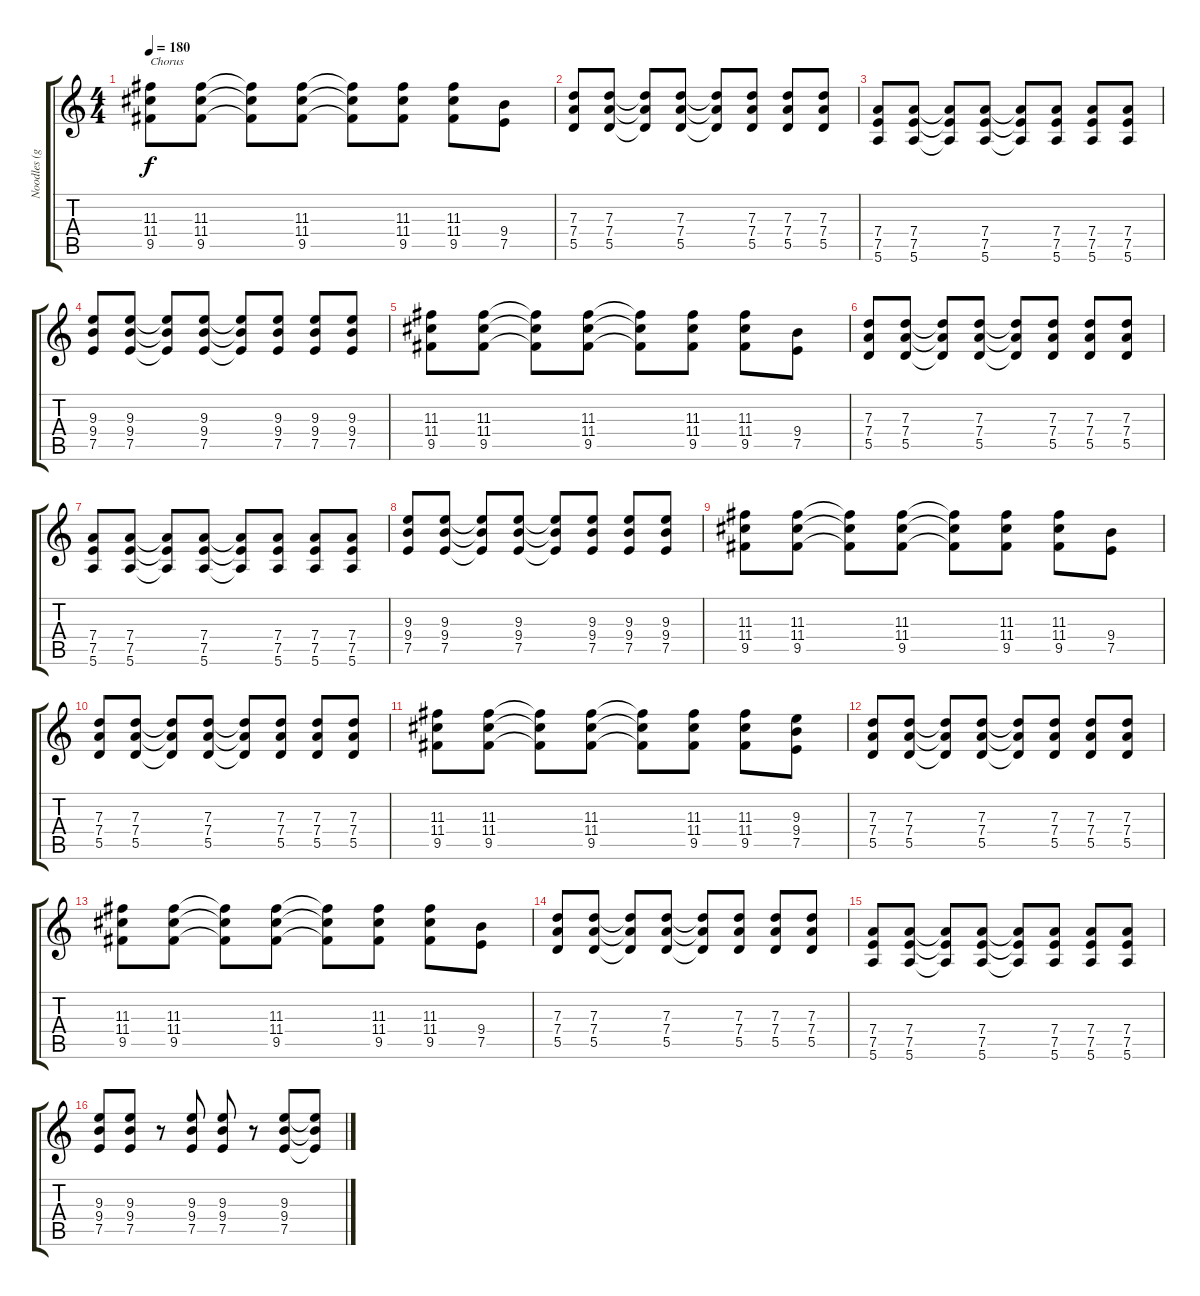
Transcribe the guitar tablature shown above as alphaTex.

\track ("Noodles (guitar)" "Noodles (g") {instrument distortionguitar}
\staff {score tabs}
\tuning (E4 B3 G3 D3 A2 E2) {hide}
\ts (4 4)
\tempo 180
\clef g2
\ks c
(11.3 11.4 9.5).8{txt "Chorus" dy f} (11.3 11.4 9.5).8 (11.3{t} 11.4{t} 9.5{t}).8 (11.3 11.4 9.5).8 (11.3{t} 11.4{t} 9.5{t}).8 (11.3 11.4 9.5).8 (11.3 11.4 9.5).8 (9.4 7.5).8 |
(7.3 7.4 5.5).8 (7.3 7.4 5.5).8 (7.3{t} 7.4{t} 5.5{t}).8 (7.3 7.4 5.5).8 (7.3{t} 7.4{t} 5.5{t}).8 (7.3 7.4 5.5).8 (7.3 7.4 5.5).8 (7.3 7.4 5.5).8 |
(7.4 7.5 5.6).8 (7.4 7.5 5.6).8 (7.4{t} 7.5{t} 5.6{t}).8 (7.4 7.5 5.6).8 (7.4{t} 7.5{t} 5.6{t}).8 (7.4 7.5 5.6).8 (7.4 7.5 5.6).8 (7.4 7.5 5.6).8 |
(9.3 9.4 7.5).8 (9.3 9.4 7.5).8 (9.3{t} 9.4{t} 7.5{t}).8 (9.3 9.4 7.5).8 (9.3{t} 9.4{t} 7.5{t}).8 (9.3 9.4 7.5).8 (9.3 9.4 7.5).8 (9.3 9.4 7.5).8 |
(11.3 11.4 9.5).8 (11.3 11.4 9.5).8 (11.3{t} 11.4{t} 9.5{t}).8 (11.3 11.4 9.5).8 (11.3{t} 11.4{t} 9.5{t}).8 (11.3 11.4 9.5).8 (11.3 11.4 9.5).8 (9.4 7.5).8 |
(7.3 7.4 5.5).8 (7.3 7.4 5.5).8 (7.3{t} 7.4{t} 5.5{t}).8 (7.3 7.4 5.5).8 (7.3{t} 7.4{t} 5.5{t}).8 (7.3 7.4 5.5).8 (7.3 7.4 5.5).8 (7.3 7.4 5.5).8 |
(7.4 7.5 5.6).8 (7.4 7.5 5.6).8 (7.4{t} 7.5{t} 5.6{t}).8 (7.4 7.5 5.6).8 (7.4{t} 7.5{t} 5.6{t}).8 (7.4 7.5 5.6).8 (7.4 7.5 5.6).8 (7.4 7.5 5.6).8 |
(9.3 9.4 7.5).8 (9.3 9.4 7.5).8 (9.3{t} 9.4{t} 7.5{t}).8 (9.3 9.4 7.5).8 (9.3{t} 9.4{t} 7.5{t}).8 (9.3 9.4 7.5).8 (9.3 9.4 7.5).8 (9.3 9.4 7.5).8 |
(11.3 11.4 9.5).8 (11.3 11.4 9.5).8 (11.3{t} 11.4{t} 9.5{t}).8 (11.3 11.4 9.5).8 (11.3{t} 11.4{t} 9.5{t}).8 (11.3 11.4 9.5).8 (11.3 11.4 9.5).8 (9.4 7.5).8 |
(7.3 7.4 5.5).8 (7.3 7.4 5.5).8 (7.3{t} 7.4{t} 5.5{t}).8 (7.3 7.4 5.5).8 (7.3{t} 7.4{t} 5.5{t}).8 (7.3 7.4 5.5).8 (7.3 7.4 5.5).8 (7.3 7.4 5.5).8 |
(11.3 11.4 9.5).8 (11.3 11.4 9.5).8 (11.3{t} 11.4{t} 9.5{t}).8 (11.3 11.4 9.5).8 (11.3{t} 11.4{t} 9.5{t}).8 (11.3 11.4 9.5).8 (11.3 11.4 9.5).8 (9.3 9.4 7.5).8 |
(7.3 7.4 5.5).8 (7.3 7.4 5.5).8 (7.3{t} 7.4{t} 5.5{t}).8 (7.3 7.4 5.5).8 (7.3{t} 7.4{t} 5.5{t}).8 (7.3 7.4 5.5).8 (7.3 7.4 5.5).8 (7.3 7.4 5.5).8 |
(11.3 11.4 9.5).8 (11.3 11.4 9.5).8 (11.3{t} 11.4{t} 9.5{t}).8 (11.3 11.4 9.5).8 (11.3{t} 11.4{t} 9.5{t}).8 (11.3 11.4 9.5).8 (11.3 11.4 9.5).8 (9.4 7.5).8 |
(7.3 7.4 5.5).8 (7.3 7.4 5.5).8 (7.3{t} 7.4{t} 5.5{t}).8 (7.3 7.4 5.5).8 (7.3{t} 7.4{t} 5.5{t}).8 (7.3 7.4 5.5).8 (7.3 7.4 5.5).8 (7.3 7.4 5.5).8 |
(7.4 7.5 5.6).8 (7.4 7.5 5.6).8 (7.4{t} 7.5{t} 5.6{t}).8 (7.4 7.5 5.6).8 (7.4{t} 7.5{t} 5.6{t}).8 (7.4 7.5 5.6).8 (7.4 7.5 5.6).8 (7.4 7.5 5.6).8 |
(9.3 9.4 7.5).8 (9.3 9.4 7.5).8 r.8 (9.3 9.4 7.5).8 (9.3 9.4 7.5).8 r.8 (9.3 9.4 7.5).8 (9.3{t} 9.4{t} 7.5{t}).8
